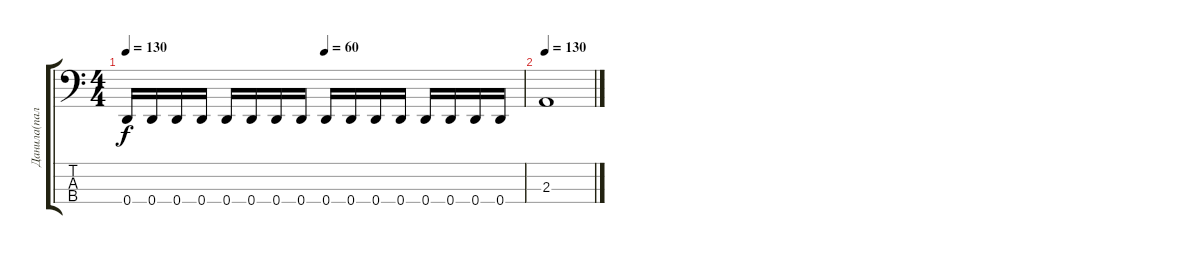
\track ("Данила(пальчик)" "Данила(пал") {instrument electricbassfinger}
\staff {score tabs}
\tuning (E2 C2 G1 D1) {hide}
\ts (4 4)
\tempo 130
\tempo (60 0.5)
\clef f4
\ks c
0.4.16{dy f} 0.4.16 0.4.16 0.4.16 0.4.16 0.4.16 0.4.16 0.4.16 0.4.16 0.4.16 0.4.16 0.4.16 0.4.16 0.4.16 0.4.16 0.4.16 |
\tempo 130
2.3.1
